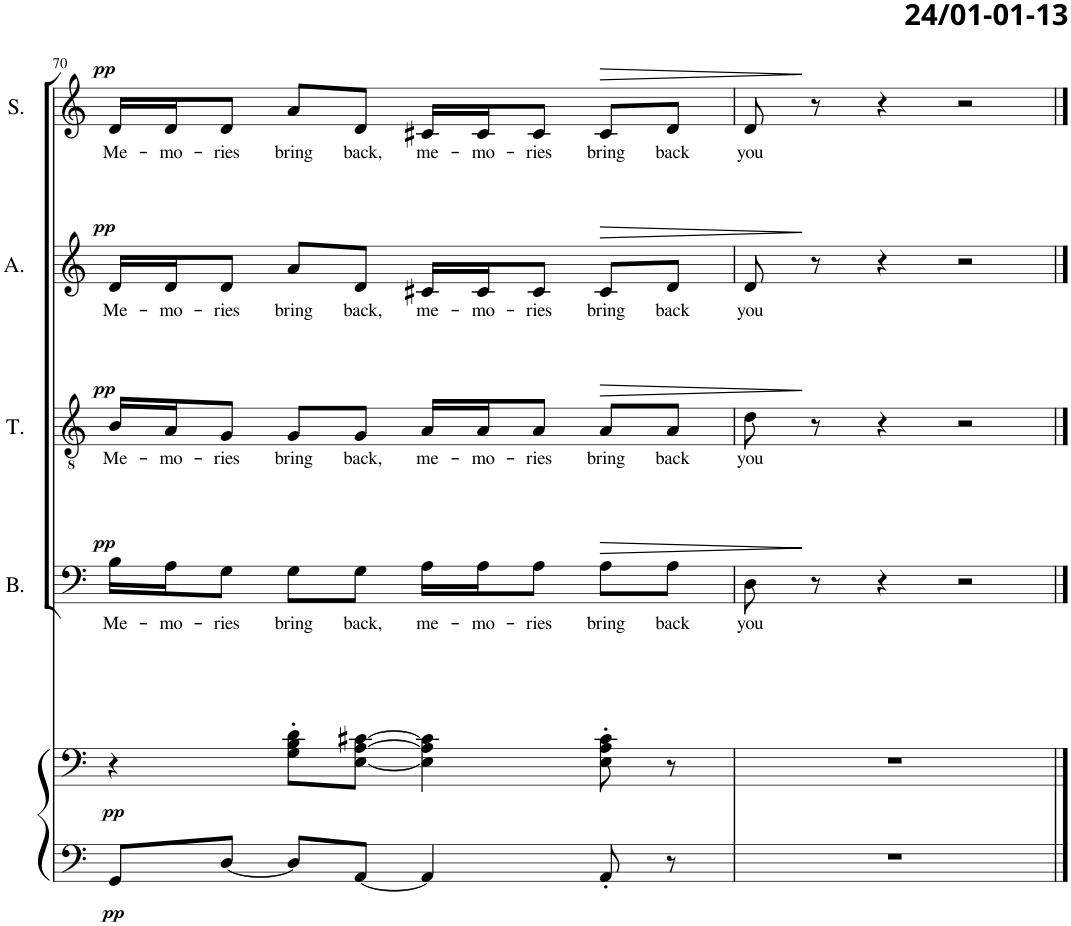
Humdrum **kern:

**kern	**kern	**dynam	**kern	**text	**dynam	**kern	**text	**dynam	**kern	**text	**dynam	**kern	**text	**dynam
*part5	*part5	*part5	*part4	*part4	*part4	*part3	*part3	*part3	*part2	*part2	*part2	*part1	*part1	*part1
*staff6	*staff5	*staff5/6	*staff4	*staff4	*staff4	*staff3	*staff3	*staff3	*staff2	*staff2	*staff2	*staff1	*staff1	*staff1
*I"Piano	*	*	*I"Bas	*	*	*I"Tenor	*	*	*I"Alt	*	*	*I"Sopraan	*	*
*I'Pno	*	*	*I'B.	*	*	*I'T.	*	*	*I'A.	*	*	*I'S.	*	*
!!LO:PB:g=z
*clefF4	*clefF4	*	*clefF4	*	*	*clefGv2	*	*	*clefG2	*	*	*clefG2	*	*
*k[]	*k[]	*	*k[]	*	*	*k[]	*	*	*k[]	*	*	*k[]	*	*
*M4/4	*M4/4	*	*M4/4	*	*	*M4/4	*	*	*M4/4	*	*	*M4/4	*	*
=70	=70	=70	=70	=70	=70	=70	=70	=70	=70	=70	=70	=70	=70	=70
!	!	!LO:DY:b=2	!	!LO:LY:b	!	!	!LO:LY:b	!	!	!LO:LY:b	!	!	!LO:LY:b	!
!	!	!LO:DY:n=1:b	!	!	!LO:DY:a	!	!	!LO:DY:a	!	!	!LO:DY:a	!	!	!LO:DY:a
8GG/L	4r	pp pp	16B\LL	Me-	pp	16B/LL	Me-	pp	16d/LL	Me-	pp	16d/LL	Me-	pp
!	!	!	!	!LO:LY:b	!	!	!LO:LY:b	!	!	!LO:LY:b	!	!	!LO:LY:b	!
.	.	.	16A\J	-mo-	.	16A/J	-mo-	.	16d/J	-mo-	.	16d/J	-mo-	.
!	!	!	!	!LO:LY:b	!	!	!LO:LY:b	!	!	!LO:LY:b	!	!	!LO:LY:b	!
[<8D/J	.	.	8G\J	-ries	.	8G/J	-ries	.	8d/J	-ries	.	8d/J	-ries	.
!	!	!	!	!LO:LY:b	!	!	!LO:LY:b	!	!	!LO:LY:b	!	!	!LO:LY:b	!
8D/L]	8G\' 8B\' 8d\'L	.	8G\L	bring	.	8G/L	bring	.	8a/L	bring	.	8a/L	bring	.
!	!	!	!	!LO:LY:b	!	!	!LO:LY:b	!	!	!LO:LY:b	!	!	!LO:LY:b	!
[<8AA/J	[8E\ [8A\ [8c#X\J	.	8G\J	back,	.	8G/J	back,	.	8d/J	back,	.	8d/J	back,	.
!	!	!	!	!LO:LY:b	!	!	!LO:LY:b	!	!	!LO:LY:b	!	!	!LO:LY:b	!
4AA/]	4E\] 4A\] 4c#\]	.	16A\LL	me-	.	16A/LL	me-	.	16c#X/LL	me-	.	16c#X/LL	me-	.
!	!	!	!	!LO:LY:b	!	!	!LO:LY:b	!	!	!LO:LY:b	!	!	!LO:LY:b	!
.	.	.	16A\J	-mo-	.	16A/J	-mo-	.	16c#/J	-mo-	.	16c#/J	-mo-	.
!	!	!	!	!LO:LY:b	!	!	!LO:LY:b	!	!	!LO:LY:b	!	!	!LO:LY:b	!
.	.	.	8A\J	-ries	.	8A/J	-ries	.	8c#/J	-ries	.	8c#/J	-ries	.
!	!	!	!	!LO:LY:b	!LO:HP:b	!	!LO:LY:b	!LO:HP:b	!	!LO:LY:b	!LO:HP:b	!	!LO:LY:b	!LO:HP:b
8AA'/	8E\' 8A\' 8c#\'	.	8A\L	bring	>	8A/L	bring	>	8c#/L	bring	>	8c#/L	bring	>
!	!	!	!	!LO:LY:b	!	!	!LO:LY:b	!	!	!LO:LY:b	!	!	!LO:LY:b	!
8r	8r	.	8A\J	back	.	8A/J	back	.	8d/J	back	.	8d/J	back	.
=71	=71	=71	=71	=71	=71	=71	=71	=71	=71	=71	=71	=71	=71	=71
!	!	!	!	!LO:LY:b	!	!	!LO:LY:b	!	!	!LO:LY:b	!	!	!LO:LY:b	!
1r	1r	.	8D\	you	.	8d\	you	.	8d/	you	.	8d/	you	.
.	.	.	8r	.	]	8r	.	]	8r	.	]	8r	.	]
.	.	.	4r	.	.	4r	.	.	4r	.	.	4r	.	.
.	.	.	2r	.	.	2r	.	.	2r	.	.	2r	.	.
==	==	==	==	==	==	==	==	==	==	==	==	==	==	==
*-	*-	*-	*-	*-	*-	*-	*-	*-	*-	*-	*-	*-	*-	*-
